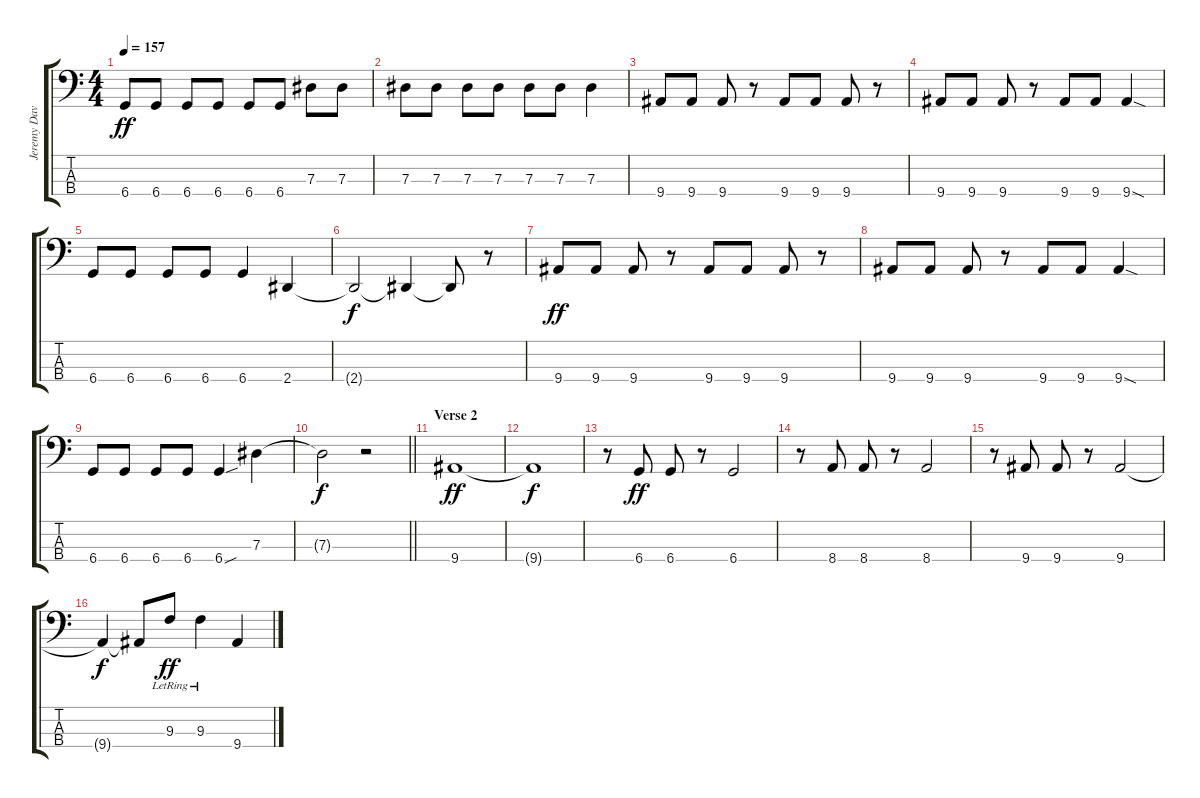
\track ("Jeremy Davis | Bass" "Jeremy Dav") {instrument electricbasspick}
\staff {score tabs}
\tuning (Gb2 Db2 Ab1 Db1) {hide}
\ts (4 4)
\tempo 157
\clef f4
\ks c
6.4.8{dy ff} 6.4.8 6.4.8 6.4.8 6.4.8 6.4.8 7.3.8 7.3.8 |
7.3.8 7.3.8 7.3.8 7.3.8 7.3.8 7.3.8 7.3.4 |
9.4.8 9.4.8 9.4.8 r.8 9.4.8 9.4.8 9.4.8 r.8 |
9.4.8 9.4.8 9.4.8 r.8 9.4.8 9.4.8 9.4{sod}.4 |
6.4.8 6.4.8 6.4.8 6.4.8 6.4.4 2.4.4 |
2.4{t}.2{dy f} 2.4{t}.4 2.4{t}.8 r.8 |
9.4.8{dy ff} 9.4.8 9.4.8 r.8 9.4.8 9.4.8 9.4.8 r.8 |
9.4.8 9.4.8 9.4.8 r.8 9.4.8 9.4.8 9.4{sod}.4 |
6.4.8 6.4.8 6.4.8 6.4.8 6.4{sou}.4 7.3.4 |
\barLineRight lightlight
7.3{t}.2{dy f} r.2 |
\section ("" "Verse 2")
9.4.1{dy ff} |
9.4{t}.1{dy f} |
r.8 6.4.8{dy ff} 6.4.8 r.8 6.4.2 |
r.8 8.4.8 8.4.8 r.8 8.4.2 |
r.8 9.4.8 9.4.8 r.8 9.4.2 |
9.4{t}.4{dy f} 9.4{t}.8 9.3{lr}.8{dy ff} 9.3{lr}.4 9.4.4
